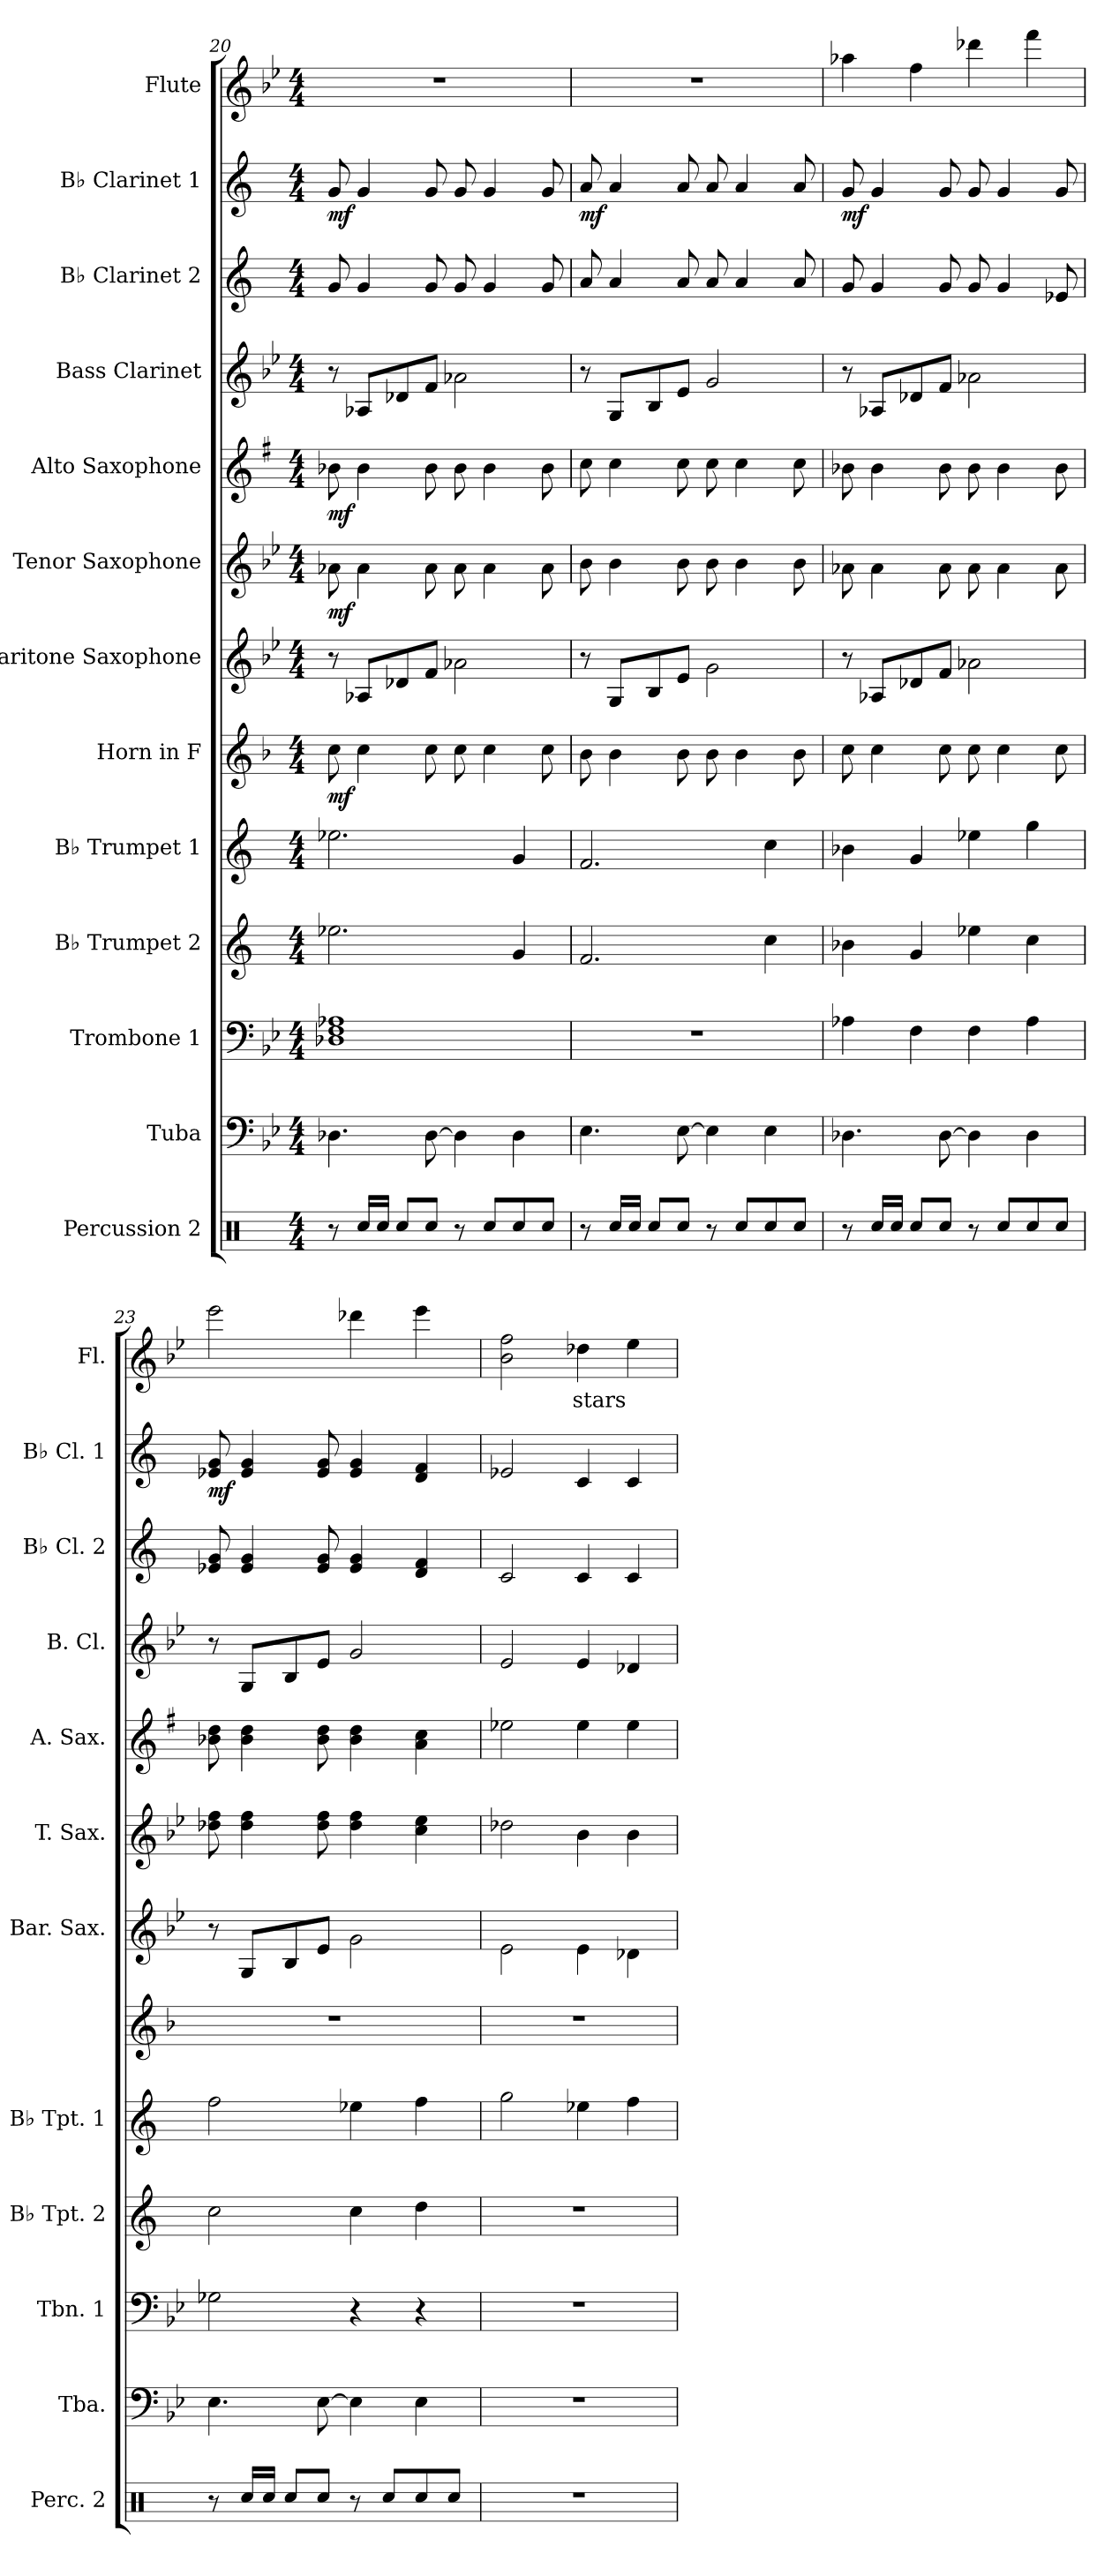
**kern	**kern	**kern	**kern	**kern	**kern	**dynam	**kern	**kern	**dynam	**kern	**dynam	**kern	**kern	**kern	**dynam	**kern	**text
*part13	*part12	*part11	*part10	*part9	*part8	*part8	*part7	*part6	*part6	*part5	*part5	*part4	*part3	*part2	*part2	*part1	*part1
*staff13	*staff12	*staff11	*staff10	*staff9	*staff8	*staff8	*staff7	*staff6	*staff6	*staff5	*staff5	*staff4	*staff3	*staff2	*staff2	*staff1	*staff1
*I"Percussion 2	*I"Tuba	*I"Trombone 1	*I"B♭ Trumpet 2	*I"B♭ Trumpet 1	*I"Horn in F	*	*I"Baritone Saxophone	*I"Tenor Saxophone	*	*I"Alto Saxophone	*	*I"Bass Clarinet	*I"B♭ Clarinet 2	*I"B♭ Clarinet 1	*	*I"Flute	*
*I'Perc. 2	*I'Tba.	*I'Tbn. 1	*I'B♭ Tpt. 2	*I'B♭ Tpt. 1	*	*	*I'Bar. Sax.	*I'T. Sax.	*	*I'A. Sax.	*	*I'B. Cl.	*I'B♭ Cl. 2	*I'B♭ Cl. 1	*	*I'Fl.	*
*clefX	*clefF4	*clefF4	*clefG2	*clefG2	*clefG2	*	*clefG2	*clefG2	*	*clefG2	*	*clefG2	*clefG2	*clefG2	*	*clefG2	*
*	*	*	*ITrd1c2	*ITrd1c2	*ITrd4c7	*	*ITrd12c21	*ITrd8c14	*	*ITrd5c9	*	*ITrd8c14	*ITrd1c2	*ITrd1c2	*	*	*
*k[]	*k[b-e-]	*k[b-e-]	*k[b-e-]	*k[b-e-]	*k[b-e-]	*	*k[b-e-]	*k[b-e-]	*	*k[b-e-]	*	*k[b-e-]	*k[b-e-]	*k[b-e-]	*	*k[b-e-]	*
*M4/4	*M4/4	*M4/4	*M4/4	*M4/4	*M4/4	*	*M4/4	*M4/4	*	*M4/4	*	*M4/4	*M4/4	*M4/4	*	*M4/4	*
=20	=20	=20	=20	=20	=20	=20	=20	=20	=20	=20	=20	=20	=20	=20	=20	=20	=20
!	!	!	!	!	!	!LO:DY:b	!	!	!LO:DY:b	!	!LO:DY:b	!	!	!	!LO:DY:b	!	!
8r	4.D-X\	1D-X 1F 1A-X	2.dd-X\	2.dd-X\	8f\	mf	8r	8A-X\	mf	8d-X\	mf	8r	8f/	8f/	mf	1r	.
16Rcc/LL	.	.	.	.	4f\	.	8AA-X/L	4A-\	.	4d-\	.	8AA-X/L	4f/	4f/	.	.	.
16Rcc/JJ	.	.	.	.	.	.	.	.	.	.	.	.	.	.	.	.	.
8Rcc/L	.	.	.	.	.	.	8D-X/	.	.	.	.	8D-X/	.	.	.	.	.
8Rcc/J	[8D-\	.	.	.	8f\	.	8F/J	8A-\	.	8d-\	.	8F/J	8f/	8f/	.	.	.
8r	4D-\]	.	.	.	8f\	.	2A-X\	8A-\	.	8d-\	.	2A-X\	8f/	8f/	.	.	.
8Rcc/L	.	.	.	.	4f\	.	.	4A-\	.	4d-\	.	.	4f/	4f/	.	.	.
8Rcc/	4D-\	.	4f/	4f/	.	.	.	.	.	.	.	.	.	.	.	.	.
8Rcc/J	.	.	.	.	8f\	.	.	8A-\	.	8d-\	.	.	8f/	8f/	.	.	.
!!LO:PB:g=z
=21	=21	=21	=21	=21	=21	=21	=21	=21	=21	=21	=21	=21	=21	=21	=21	=21	=21
!	!	!	!	!	!	!	!	!	!	!	!	!	!	!	!LO:DY:b	!	!
8r	4.E-\	1r	2.e-/	2.e-/	8e-\	.	8r	8B-\	.	8e-\	.	8r	8g/	8g/	mf	1r	.
16Rcc/LL	.	.	.	.	4e-\	.	8GG/L	4B-\	.	4e-\	.	8GG/L	4g/	4g/	.	.	.
16Rcc/JJ	.	.	.	.	.	.	.	.	.	.	.	.	.	.	.	.	.
8Rcc/L	.	.	.	.	.	.	8BB-/	.	.	.	.	8BB-/	.	.	.	.	.
8Rcc/J	[8E-\	.	.	.	8e-\	.	8E-/J	8B-\	.	8e-\	.	8E-/J	8g/	8g/	.	.	.
8r	4E-\]	.	.	.	8e-\	.	2G\	8B-\	.	8e-\	.	2G/	8g/	8g/	.	.	.
8Rcc/L	.	.	.	.	4e-\	.	.	4B-\	.	4e-\	.	.	4g/	4g/	.	.	.
8Rcc/	4E-\	.	4b-\	4b-\	.	.	.	.	.	.	.	.	.	.	.	.	.
8Rcc/J	.	.	.	.	8e-\	.	.	8B-\	.	8e-\	.	.	8g/	8g/	.	.	.
=22	=22	=22	=22	=22	=22	=22	=22	=22	=22	=22	=22	=22	=22	=22	=22	=22	=22
!	!	!	!	!	!	!	!	!	!	!	!	!	!	!	!LO:DY:b	!	!
8r	4.D-X\	4A-X\	4a-X\	4a-X\	8f\	.	8r	8A-X\	.	8d-X\	.	8r	8f/	8f/	mf	4aa-X\	.
16Rcc/LL	.	.	.	.	4f\	.	8AA-X/L	4A-\	.	4d-\	.	8AA-X/L	4f/	4f/	.	.	.
16Rcc/JJ	.	.	.	.	.	.	.	.	.	.	.	.	.	.	.	.	.
8Rcc/L	.	4F\	4f/	4f/	.	.	8D-X/	.	.	.	.	8D-X/	.	.	.	4ff\	.
8Rcc/J	[8D-\	.	.	.	8f\	.	8F/J	8A-\	.	8d-\	.	8F/J	8f/	8f/	.	.	.
8r	4D-\]	4F\	4dd-X\	4dd-X\	8f\	.	2A-X\	8A-\	.	8d-\	.	2A-X\	8f/	8f/	.	4ddd-X\	.
8Rcc/L	.	.	.	.	4f\	.	.	4A-\	.	4d-\	.	.	4f/	4f/	.	.	.
8Rcc/	4D-\	4A-\	4b-\	4ff\	.	.	.	.	.	.	.	.	.	.	.	4fff\	.
8Rcc/J	.	.	.	.	8f\	.	.	8A-\	.	8d-\	.	.	8d-X/	8f/	.	.	.
=23	=23	=23	=23	=23	=23	=23	=23	=23	=23	=23	=23	=23	=23	=23	=23	=23	=23
!	!	!	!	!	!	!	!	!	!	!	!	!	!	!	!LO:DY:b	!	!
8r	4.E-\	2G-X\	2b-\	2ee-\	1r	.	8r	8d-X\ 8f\	.	8d-X\ 8f\	.	8r	8d-X/ 8f/	8d-X/ 8f/	mf	2eee-\	.
16Rcc/LL	.	.	.	.	.	.	8GG/L	4d-\ 4f\	.	4d-\ 4f\	.	8GG/L	4d-/ 4f/	4d-/ 4f/	.	.	.
16Rcc/JJ	.	.	.	.	.	.	.	.	.	.	.	.	.	.	.	.	.
8Rcc/L	.	.	.	.	.	.	8BB-/	.	.	.	.	8BB-/	.	.	.	.	.
8Rcc/J	[8E-\	.	.	.	.	.	8E-/J	8d-\ 8f\	.	8d-\ 8f\	.	8E-/J	8d-/ 8f/	8d-/ 8f/	.	.	.
8r	4E-\]	4r	4b-\	4dd-X\	.	.	2G\	4d-\ 4f\	.	4d-\ 4f\	.	2G/	4d-/ 4f/	4d-/ 4f/	.	4ddd-X\	.
8Rcc/L	.	.	.	.	.	.	.	.	.	.	.	.	.	.	.	.	.
8Rcc/	4E-\	4r	4cc\	4ee-\	.	.	.	4c\ 4e-\	.	4c\ 4e-\	.	.	4c/ 4e-/	4c/ 4e-/	.	4eee-\	.
8Rcc/J	.	.	.	.	.	.	.	.	.	.	.	.	.	.	.	.	.
=24	=24	=24	=24	=24	=24	=24	=24	=24	=24	=24	=24	=24	=24	=24	=24	=24	=24
1r	1r	1r	1r	2ff\	1r	.	2E-\	2d-X\	.	2g-X\	.	2E-/	2B-/	2d-X/	.	2b-\ 2ff\	.
!	!	!	!	!	!	!	!	!	!	!	!	!	!	!	!	!	!LO:LY:b
.	.	.	.	4dd-X\	.	.	4E-\	4B-\	.	4g-\	.	4E-/	4B-/	4B-/	.	4dd-X\	stars
.	.	.	.	4ee-\	.	.	4D-X\	4B-\	.	4g-\	.	4D-X/	4B-/	4B-/	.	4ee-\	.
=	=	=	=	=	=	=	=	=	=	=	=	=	=	=	=	=	=
*-	*-	*-	*-	*-	*-	*-	*-	*-	*-	*-	*-	*-	*-	*-	*-	*-	*-
